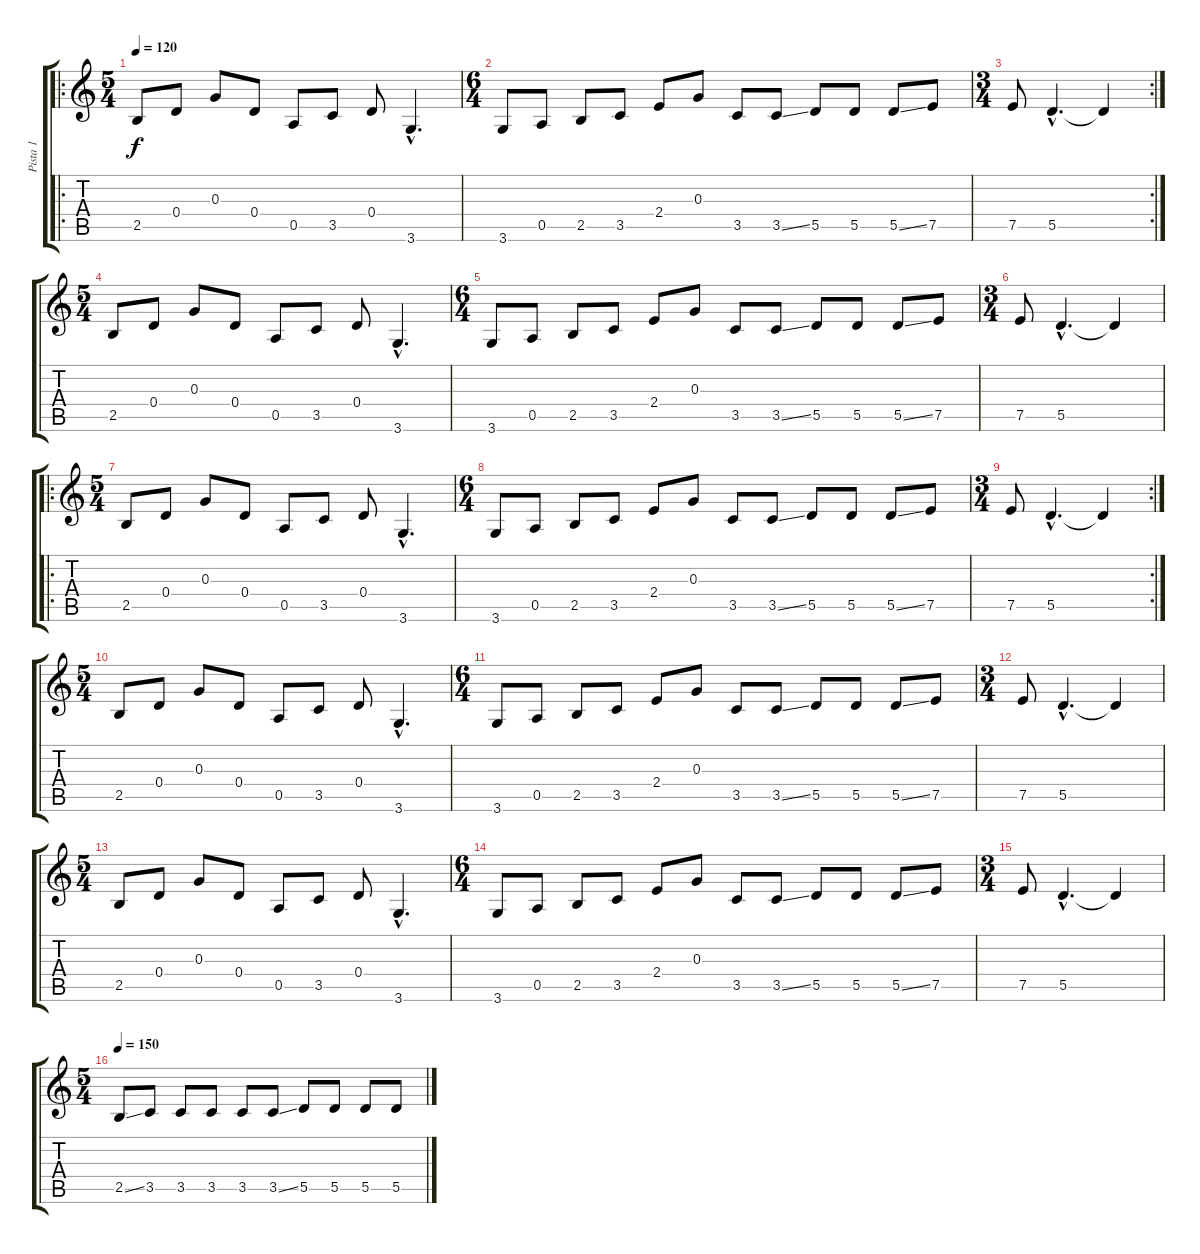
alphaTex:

\track ("Pista 1" "Pista 1") {instrument acousticguitarnylon}
\staff {score tabs}
\tuning (E4 B3 G3 D3 A2 E2) {hide}
\ro
\ts (5 4)
\tempo 120
\clef g2
\ks c
2.5.8{dy f instrument acousticguitarnylon} 0.4.8 0.3.8 0.4.8 0.5.8 3.5.8 0.4.8 3.6{hac}.4{d} |
\ts (6 4)
3.6.8 0.5.8 2.5.8 3.5.8 2.4.8 0.3.8 3.5.8 3.5{ss}.8 5.5.8 5.5.8 5.5{ss}.8 7.5.8 |
\rc 2
\ts (3 4)
7.5.8 5.5{hac}.4{d} 5.5{t}.4 |
\ts (5 4)
2.5.8 0.4.8 0.3.8 0.4.8 0.5.8 3.5.8 0.4.8 3.6{hac}.4{d} |
\ts (6 4)
3.6.8 0.5.8 2.5.8 3.5.8 2.4.8 0.3.8 3.5.8 3.5{ss}.8 5.5.8 5.5.8 5.5{ss}.8 7.5.8 |
\ts (3 4)
7.5.8 5.5{hac}.4{d} 5.5{t}.4 |
\ro
\ts (5 4)
2.5.8 0.4.8 0.3.8 0.4.8 0.5.8 3.5.8 0.4.8 3.6{hac}.4{d} |
\ts (6 4)
3.6.8 0.5.8 2.5.8 3.5.8 2.4.8 0.3.8 3.5.8 3.5{ss}.8 5.5.8 5.5.8 5.5{ss}.8 7.5.8 |
\rc 2
\ts (3 4)
7.5.8 5.5{hac}.4{d} 5.5{t}.4 |
\ts (5 4)
2.5.8 0.4.8 0.3.8 0.4.8 0.5.8 3.5.8 0.4.8 3.6{hac}.4{d} |
\ts (6 4)
3.6.8 0.5.8 2.5.8 3.5.8 2.4.8 0.3.8 3.5.8 3.5{ss}.8 5.5.8 5.5.8 5.5{ss}.8 7.5.8 |
\ts (3 4)
7.5.8 5.5{hac}.4{d} 5.5{t}.4 |
\ts (5 4)
2.5.8 0.4.8 0.3.8 0.4.8 0.5.8 3.5.8 0.4.8 3.6{hac}.4{d} |
\ts (6 4)
3.6.8 0.5.8 2.5.8 3.5.8 2.4.8 0.3.8 3.5.8 3.5{ss}.8 5.5.8 5.5.8 5.5{ss}.8 7.5.8 |
\ts (3 4)
7.5.8 5.5{hac}.4{d} 5.5{t}.4 |
\ts (5 4)
\tempo 150
2.5{ss}.8{instrument distortionguitar} 3.5.8 3.5.8 3.5.8 3.5.8 3.5{ss}.8 5.5.8 5.5.8 5.5.8 5.5.8
